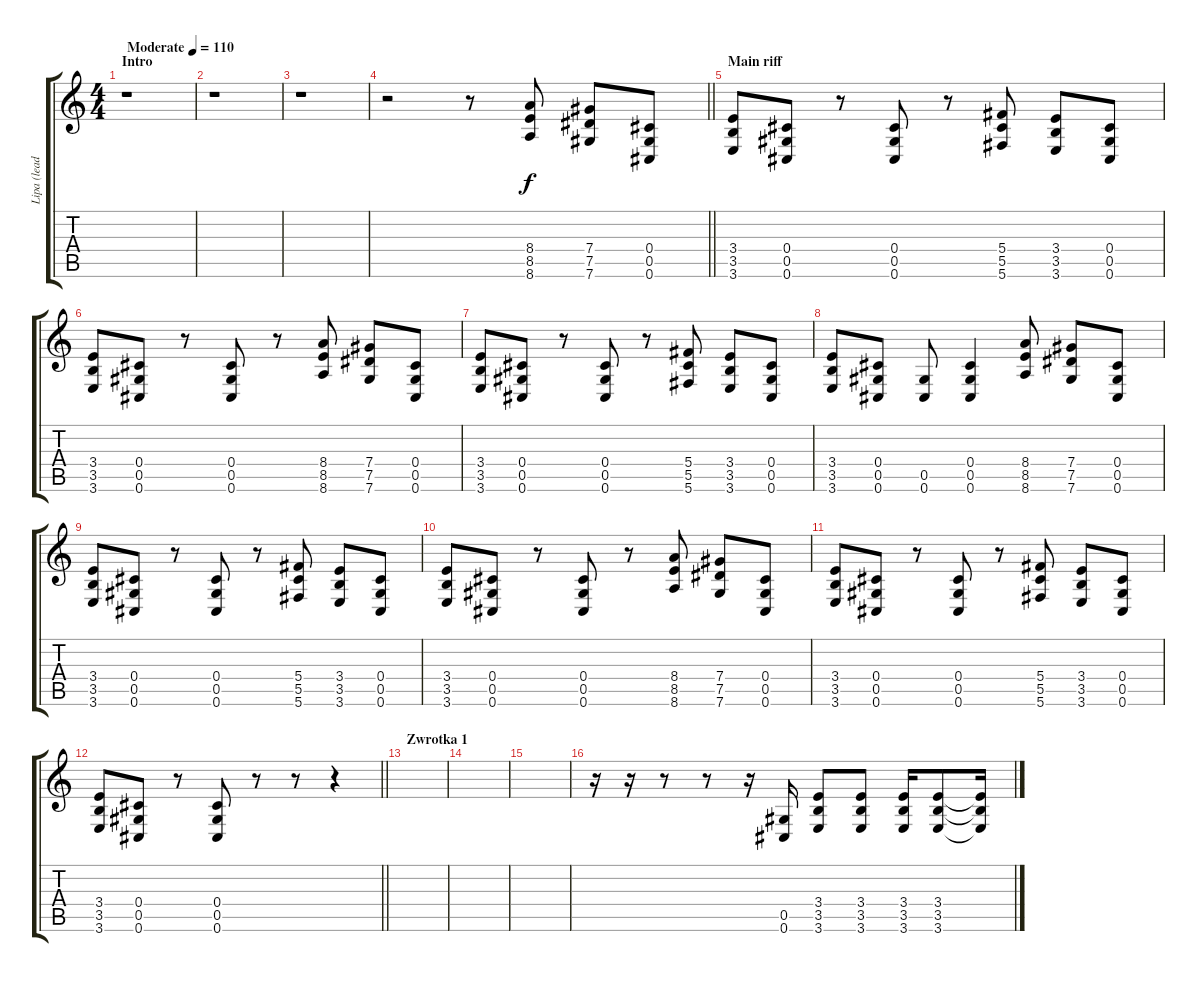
\track ("Lipa (lead)" "Lipa (lead") {instrument overdrivenguitar}
\staff {score tabs}
\tuning (Eb4 Bb3 Gb3 Db3 Ab2 Db2) {hide}
\ts (4 4)
\section ("" "Intro")
\tempo (110 "Moderate")
\clef g2
\ks c
r.1{dy f instrument overdrivenguitar} |
r.1 |
r.1 |
\barLineRight lightlight
r.2 r.8 (8.4 8.5 8.6).8 (7.4 7.5 7.6).8 (0.4 0.5 0.6).8 |
\section ("" "Main riff")
(3.4 3.5 3.6).8 (0.4 0.5 0.6).8 r.8 (0.4 0.5 0.6).8 r.8 (5.4 5.5 5.6).8 (3.4 3.5 3.6).8 (0.4 0.5 0.6).8 |
(3.4 3.5 3.6).8 (0.4 0.5 0.6).8 r.8 (0.4 0.5 0.6).8 r.8 (8.4 8.5 8.6).8 (7.4 7.5 7.6).8 (0.4 0.5 0.6).8 |
(3.4 3.5 3.6).8 (0.4 0.5 0.6).8 r.8 (0.4 0.5 0.6).8 r.8 (5.4 5.5 5.6).8 (3.4 3.5 3.6).8 (0.4 0.5 0.6).8 |
(3.4 3.5 3.6).8 (0.4 0.5 0.6).8 (0.5 0.6).8 (0.4 0.5 0.6).4 (8.4 8.5 8.6).8 (7.4 7.5 7.6).8 (0.4 0.5 0.6).8 |
(3.4 3.5 3.6).8 (0.4 0.5 0.6).8 r.8 (0.4 0.5 0.6).8 r.8 (5.4 5.5 5.6).8 (3.4 3.5 3.6).8 (0.4 0.5 0.6).8 |
(3.4 3.5 3.6).8 (0.4 0.5 0.6).8 r.8 (0.4 0.5 0.6).8 r.8 (8.4 8.5 8.6).8 (7.4 7.5 7.6).8 (0.4 0.5 0.6).8 |
(3.4 3.5 3.6).8 (0.4 0.5 0.6).8 r.8 (0.4 0.5 0.6).8 r.8 (5.4 5.5 5.6).8 (3.4 3.5 3.6).8 (0.4 0.5 0.6).8 |
\barLineRight lightlight
(3.4 3.5 3.6).8 (0.4 0.5 0.6).8 r.8 (0.4 0.5 0.6).8 r.8 r.8 r.4 |
\section ("" "Zwrotka 1")
|
|
|
r.16 r.16 r.8 r.8 r.16 (0.5 0.6).16 (3.4 3.5 3.6).8 (3.4 3.5 3.6).8 (3.4 3.5 3.6).16 (3.4 3.5 3.6).8 (3.4{t} 3.5{t} 3.6{t}).16
